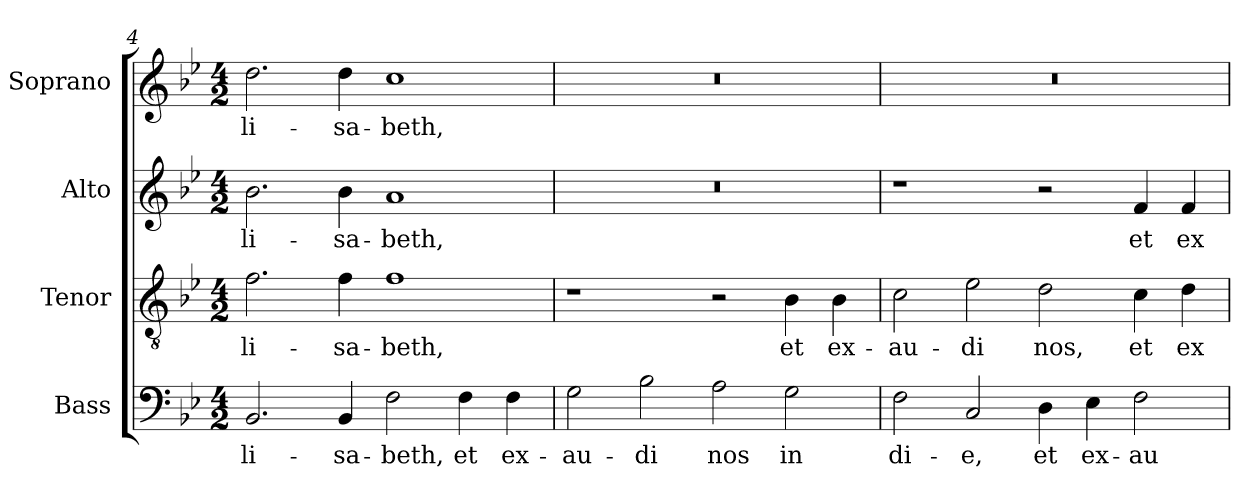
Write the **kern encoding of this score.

**kern	**text	**kern	**text	**kern	**text	**kern	**text
*part4	*part4	*part3	*part3	*part2	*part2	*part1	*part1
*staff4	*staff4	*staff3	*staff3	*staff2	*staff2	*staff1	*staff1
*I"Bass	*	*I"Tenor	*	*I"Alto	*	*I"Soprano	*
*clefF4	*	*clefGv2	*	*clefG2	*	*clefG2	*
*k[b-e-]	*	*k[b-e-]	*	*k[b-e-]	*	*k[b-e-]	*
*B-:	*	*B-:	*	*B-:	*	*B-:	*
*M4/2	*	*M4/2	*	*M4/2	*	*M4/2	*
=4	=4	=4	=4	=4	=4	=4	=4
!	!LO:LY:b	!	!LO:LY:b	!	!LO:LY:b	!	!LO:LY:b
2.BB-/	-li-	2.f\	-li-	2.b-\	-li-	2.dd\	-li-
!	!LO:LY:b	!	!LO:LY:b	!	!LO:LY:b	!	!LO:LY:b
4BB-/	-sa-	4f\	-sa-	4b-\	-sa-	4dd\	-sa-
!	!LO:LY:b	!	!LO:LY:b	!	!LO:LY:b	!	!LO:LY:b
2F\	-beth,	1f	-beth,	1a	-beth,	1cc	-beth,
!	!LO:LY:b	!	!	!	!	!	!
4F\	et	.	.	.	.	.	.
!	!LO:LY:b	!	!	!	!	!	!
4F\	ex-	.	.	.	.	.	.
=5	=5	=5	=5	=5	=5	=5	=5
!	!LO:LY:b	!	!	!	!	!	!
2G\	-au-	1r	.	0r	.	0r	.
!	!LO:LY:b	!	!	!	!	!	!
2B-\	-di	.	.	.	.	.	.
!	!LO:LY:b	!	!	!	!	!	!
2A\	nos	2r	.	.	.	.	.
!	!LO:LY:b	!	!LO:LY:b	!	!	!	!
2G\	in	4B-\	et	.	.	.	.
!	!	!	!LO:LY:b	!	!	!	!
.	.	4B-\	ex-	.	.	.	.
!!LO:LB:g=z
=6	=6	=6	=6	=6	=6	=6	=6
!	!LO:LY:b	!	!LO:LY:b	!	!	!	!
2F\	di-	2c\	-au-	1r	.	0r	.
!	!LO:LY:b	!	!LO:LY:b	!	!	!	!
2C/	-e,	2e-\	-di	.	.	.	.
!	!LO:LY:b	!	!LO:LY:b	!	!	!	!
4D\	et	2d\	nos,	2r	.	.	.
!	!LO:LY:b	!	!	!	!	!	!
4E-\	ex-	.	.	.	.	.	.
!	!LO:LY:b	!	!LO:LY:b	!	!LO:LY:b	!	!
2F\	-au-	4c\	et	4f/	et	.	.
!	!	!	!LO:LY:b	!	!LO:LY:b	!	!
.	.	4d\	ex-	4f/	ex-	.	.
=	=	=	=	=	=	=	=
*-	*-	*-	*-	*-	*-	*-	*-
